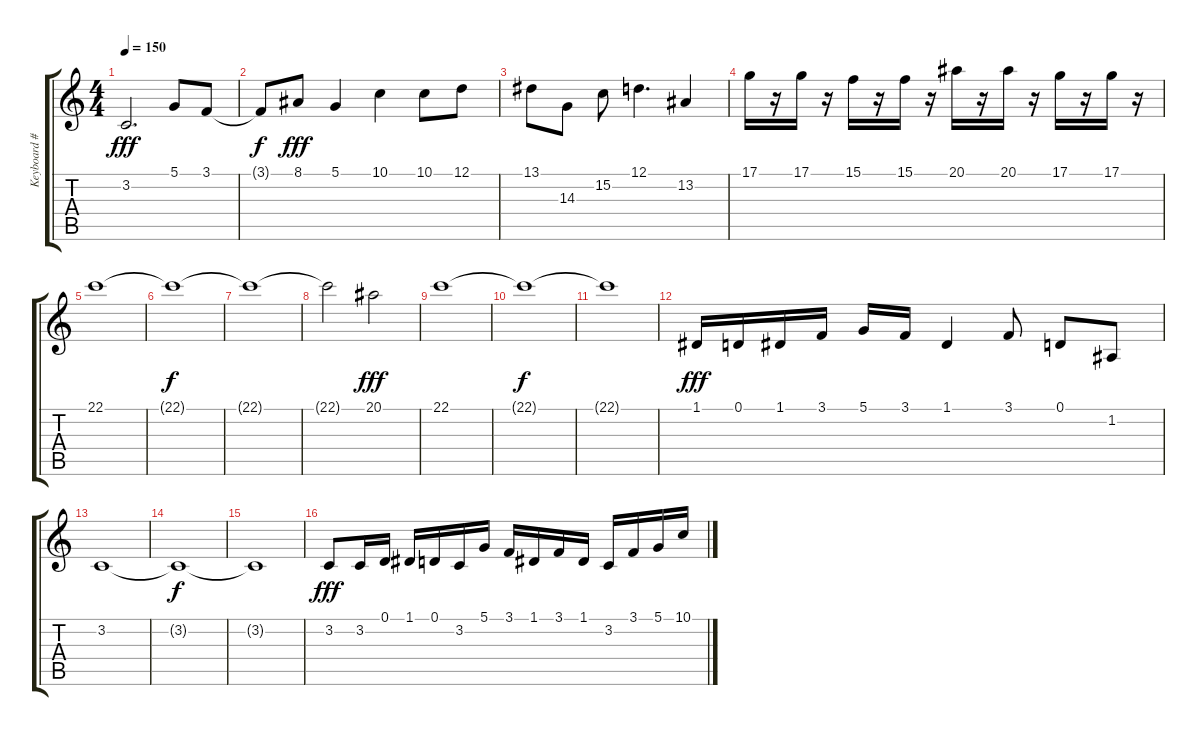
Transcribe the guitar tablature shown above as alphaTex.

\track ("Keyboard #2" "Keyboard #") {instrument lead2sawtooth}
\staff {score tabs}
\tuning (D4 A3 F3 C3 G2 C2) {hide}
\ts (4 4)
\tempo 150
\clef g2
\ks c
3.2.2{d dy fff} 5.1.8 3.1.8 |
3.1{t}.8{dy f} 8.1.8{dy fff} 5.1.4 10.1.4 10.1.8 12.1.8 |
13.1.8 14.3.8 15.2.8 12.1.4{d} 13.2.4 |
17.1.16 r.16 17.1.16 r.16 15.1.16 r.16 15.1.16 r.16 20.1.16 r.16 20.1.16 r.16 17.1.16 r.16 17.1.16 r.16 |
22.1.1 |
22.1{t}.1{dy f} |
22.1{t}.1 |
22.1{t}.2 20.1.2{dy fff} |
22.1.1 |
22.1{t}.1{dy f} |
22.1{t}.1 |
1.1.16{dy fff volume 7} 0.1.16{volume 12} 1.1.16 3.1.16 5.1.16 3.1.16 1.1.4 3.1.8 0.1.8 1.2.8 |
3.2.1{volume 14} |
3.2{t}.1{dy f} |
3.2{t}.1 |
3.2.8{dy fff volume 12} 3.2.16 0.1.16 1.1.16 0.1.16 3.2.16 5.1.16 3.1.16 1.1.16 3.1.16 1.1.16 3.2.16 3.1.16 5.1.16 10.1.16
